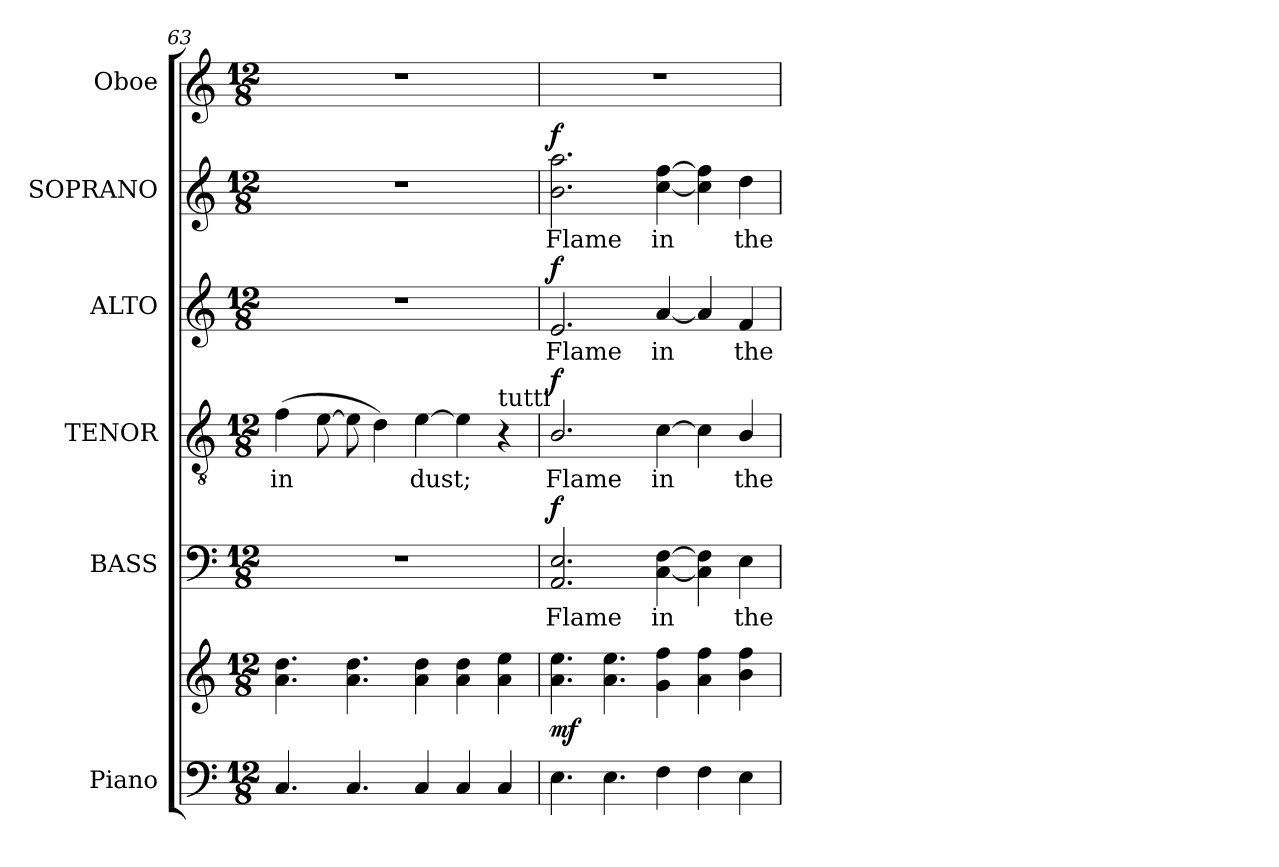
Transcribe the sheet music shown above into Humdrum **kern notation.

**kern	**kern	**dynam	**kern	**text	**dynam	**kern	**text	**dynam	**kern	**text	**dynam	**kern	**text	**dynam	**kern
*part6	*part6	*part6	*part5	*part5	*part5	*part4	*part4	*part4	*part3	*part3	*part3	*part2	*part2	*part2	*part1
*staff7	*staff6	*staff6/7	*staff5	*staff5	*staff5	*staff4	*staff4	*staff4	*staff3	*staff3	*staff3	*staff2	*staff2	*staff2	*staff1
*I"Piano	*	*	*I"BASS	*	*	*I"TENOR	*	*	*I"ALTO	*	*	*I"SOPRANO	*	*	*I"Oboe
*I'Pno.	*	*	*I'B.	*	*	*I'T.	*	*	*I'A.	*	*	*I'S.	*	*	*I'Ob.
*clefF4	*clefG2	*	*clefF4	*	*	*clefGv2	*	*	*clefG2	*	*	*clefG2	*	*	*clefG2
*	*	*	*	*	*	*ITrd7c12	*	*	*	*	*	*	*	*	*
*k[]	*k[]	*	*k[]	*	*	*k[]	*	*	*k[]	*	*	*k[]	*	*	*k[]
*a:	*a:	*	*a:	*	*	*a:	*	*	*a:	*	*	*a:	*	*	*a:
*M12/8	*M12/8	*	*M12/8	*	*	*M12/8	*	*	*M12/8	*	*	*M12/8	*	*	*M12/8
=63	=63	=63	=63	=63	=63	=63	=63	=63	=63	=63	=63	=63	=63	=63	=63
!	!	!	!LO:N:vis=1	!	!	!	!	!	!	!	!	!	!	!	!
!	!	!	!	!	!	!	!LO:LY:b:color=#000000	!	!LO:N:vis=1	!	!	!LO:N:vis=1	!	!	!LO:N:vis=1
4.Ci/	4.ai\ 4.ddi	.	1.r	.	.	(4Fi\	in	.	1.r	.	.	1.r	.	.	1.r
.	.	.	.	.	.	[8Ei\	.	.	.	.	.	.	.	.	.
4.Ci/	4.ai\ 4.ddi	.	.	.	.	8Ei\]	.	.	.	.	.	.	.	.	.
.	.	.	.	.	.	4Di\)	.	.	.	.	.	.	.	.	.
!	!	!	!	!	!	!	!LO:LY:b:color=#000000	!	!	!	!	!	!	!	!
4Ci/	4ai\ 4ddi	.	.	.	.	[4Ei\	dust;	.	.	.	.	.	.	.	.
4Ci/	4ai\ 4ddi	.	.	.	.	4Ei\]	.	.	.	.	.	.	.	.	.
!	!	!	!	!	!	!LO:TX:a:t=tutti	!	!	!	!	!	!	!	!	!
4Ci/	4ai\ 4eei	.	.	.	.	4r	.	.	.	.	.	.	.	.	.
!!LO:LB:g=z
=64	=64	=64	=64	=64	=64	=64	=64	=64	=64	=64	=64	=64	=64	=64	=64
!	!	!	!	!LO:LY:b:color=#000000	!	!	!	!	!	!	!	!	!	!	!
!	!	!	!	!	!	!	!LO:LY:b:color=#000000	!	!	!	!	!	!	!	!
!	!	!	!	!	!	!	!	!	!	!LO:LY:b:color=#000000	!	!	!	!	!
!	!	!	!	!	!	!	!	!	!	!	!	!	!LO:LY:b:color=#000000	!	!LO:N:vis=1
4.Ei\	4.ai\ 4.eei	mf	2.AAi/ 2.Ei	Flame	f	2.BBi/	Flame	f	2.ei/	Flame	f	2.bi\ 2.aai	Flame	f	1.r
4.Ei\	4.ai\ 4.eei	.	.	.	.	.	.	.	.	.	.	.	.	.	.
!	!	!	!	!LO:LY:b:color=#000000	!	!	!	!	!	!	!	!	!	!	!
!	!	!	!	!	!	!	!LO:LY:b:color=#000000	!	!	!	!	!	!	!	!
!	!	!	!	!	!	!	!	!	!	!LO:LY:b:color=#000000	!	!	!	!	!
!	!	!	!	!	!	!	!	!	!	!	!	!	!LO:LY:b:color=#000000	!	!
4Fi\	4gi\ 4ffi	.	[4Ci\ [4Fi	in	.	[4Ci\	in	.	[4ai/	in	.	[4cci\ [4ffi	in	.	.
4Fi\	4ai\ 4ffi	.	4Ci\] 4Fi]	.	.	4Ci\]	.	.	4ai/]	.	.	4cci\] 4ffi]	.	.	.
!	!	!	!	!LO:LY:b:color=#000000	!	!	!	!	!	!	!	!	!	!	!
!	!	!	!	!	!	!	!LO:LY:b:color=#000000	!	!	!	!	!	!	!	!
!	!	!	!	!	!	!	!	!	!	!LO:LY:b:color=#000000	!	!	!	!	!
!	!	!	!	!	!	!	!	!	!	!	!	!	!LO:LY:b:color=#000000	!	!
4Ei\	4bi\ 4ffi	.	4Ei\	the	.	4BBi/	the	.	4fi/	the	.	4ddi\	the	.	.
=	=	=	=	=	=	=	=	=	=	=	=	=	=	=	=
*-	*-	*-	*-	*-	*-	*-	*-	*-	*-	*-	*-	*-	*-	*-	*-
